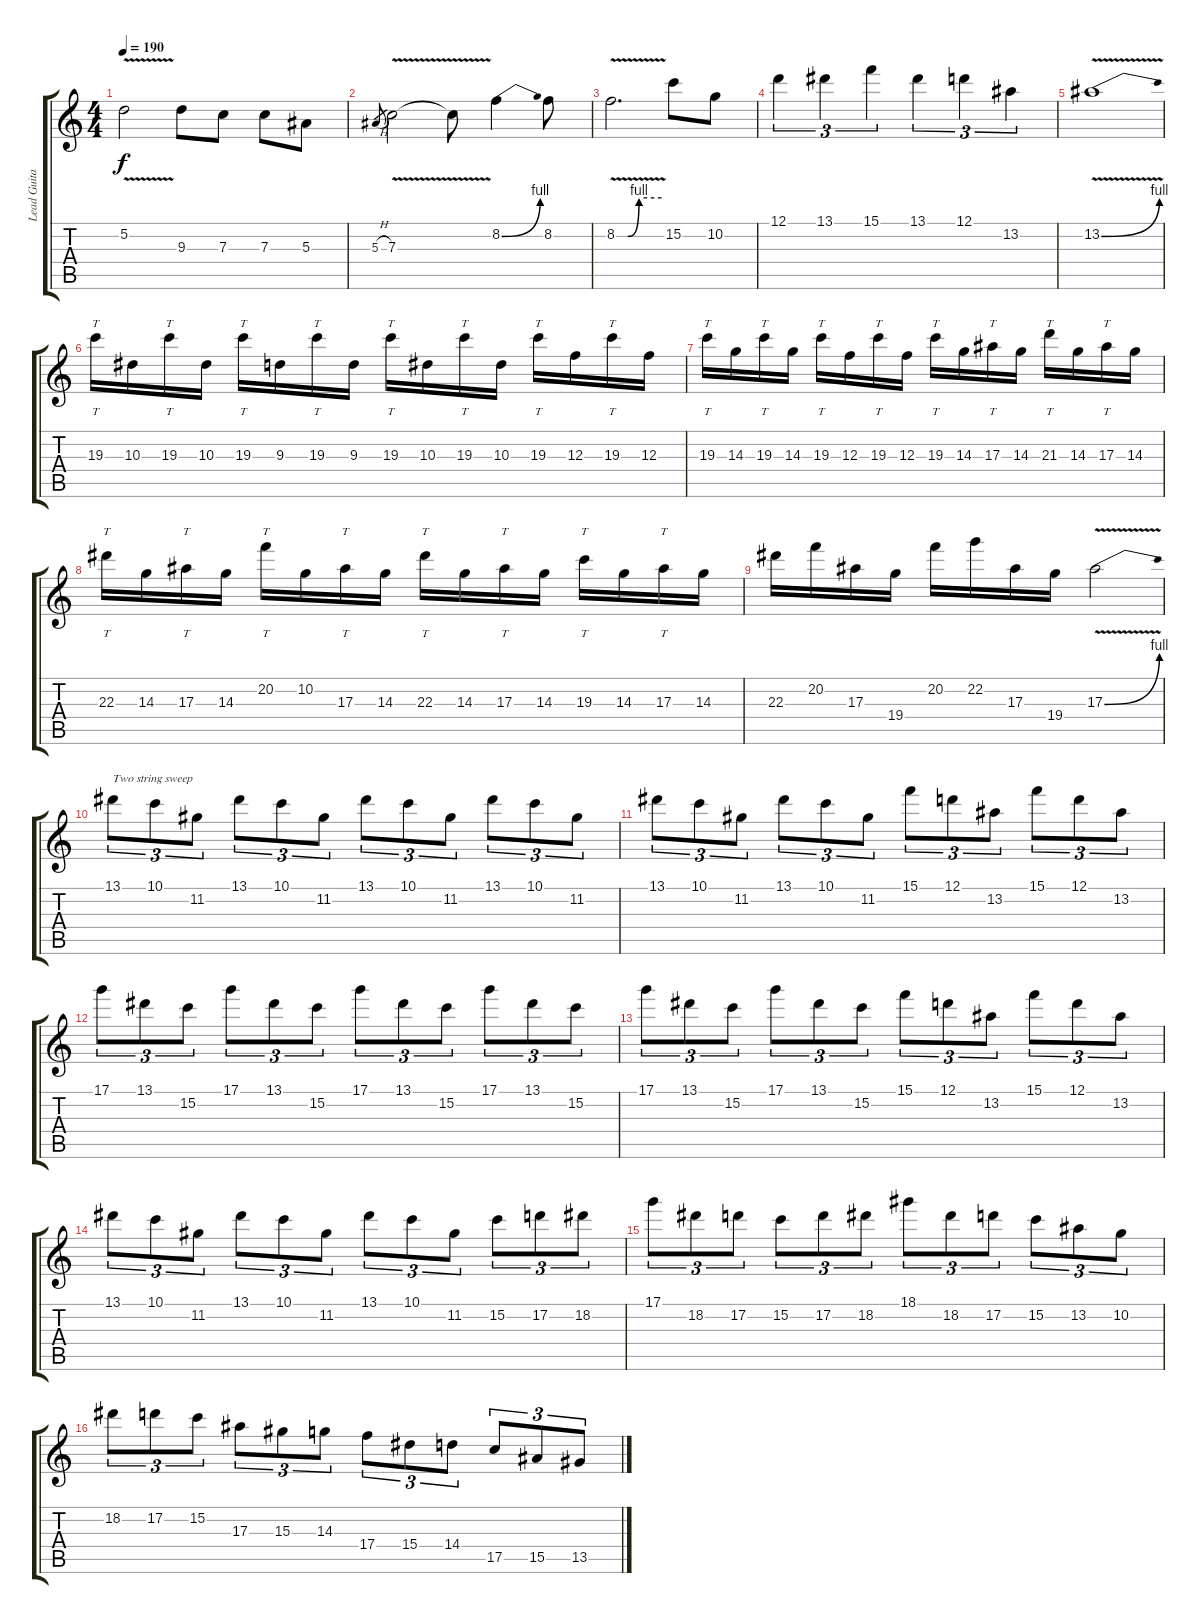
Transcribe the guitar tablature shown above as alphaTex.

\track ("Lead Guitar" "Lead Guita") {instrument distortionguitar}
\staff {score tabs}
\tuning (D4 A3 F3 C3 G2 C2) {hide}
\ts (4 4)
\tempo 190
\clef g2
\ks c
5.2{v t}.2{dy f} 9.3.8 7.3.8 7.3.8 5.3.8 |
5.3{h}.8{gr} 7.3{v}.2 7.3{v t}.8 8.2{be (bend 0 0 60 4)}.4 8.2.8 |
8.2{be (custom 0 0 15 0 30 4 60 4) v}.2{d} 15.2.8 10.2.8 |
12.1.4{tu (3 2)} 13.1.4{tu (3 2)} 15.1.4{tu (3 2)} 13.1.4{tu (3 2)} 12.1.4{tu (3 2)} 13.2.4{tu (3 2)} |
13.2{be (bend 0 0 60 4) v}.1 |
19.3.16{tt} 10.3.16 19.3.16{tt} 10.3.16 19.3.16{tt} 9.3.16 19.3.16{tt} 9.3.16 19.3.16{tt} 10.3.16 19.3.16{tt} 10.3.16 19.3.16{tt} 12.3.16 19.3.16{tt} 12.3.16 |
19.3.16{tt} 14.3.16 19.3.16{tt} 14.3.16 19.3.16{tt} 12.3.16 19.3.16{tt} 12.3.16 19.3.16{tt} 14.3.16 17.3.16{tt} 14.3.16 21.3.16{tt} 14.3.16 17.3.16{tt} 14.3.16 |
22.3.16{tt} 14.3.16 17.3.16{tt} 14.3.16 20.2.16{tt} 10.2.16 17.3.16{tt} 14.3.16 22.3.16{tt} 14.3.16 17.3.16{tt} 14.3.16 19.3.16{tt} 14.3.16 17.3.16{tt} 14.3.16 |
22.3.16 20.2.16 17.3.16 19.4.16 20.2.16 22.2.16 17.3.16 19.4.16 17.3{be (bend 0 0 60 4) v}.2 |
13.1.8{tu (3 2) txt "Two string sweep"} 10.1.8{tu (3 2)} 11.2.8{tu (3 2)} 13.1.8{tu (3 2)} 10.1.8{tu (3 2)} 11.2.8{tu (3 2)} 13.1.8{tu (3 2)} 10.1.8{tu (3 2)} 11.2.8{tu (3 2)} 13.1.8{tu (3 2)} 10.1.8{tu (3 2)} 11.2.8{tu (3 2)} |
13.1.8{tu (3 2)} 10.1.8{tu (3 2)} 11.2.8{tu (3 2)} 13.1.8{tu (3 2)} 10.1.8{tu (3 2)} 11.2.8{tu (3 2)} 15.1.8{tu (3 2)} 12.1.8{tu (3 2)} 13.2.8{tu (3 2)} 15.1.8{tu (3 2)} 12.1.8{tu (3 2)} 13.2.8{tu (3 2)} |
17.1.8{tu (3 2)} 13.1.8{tu (3 2)} 15.2.8{tu (3 2)} 17.1.8{tu (3 2)} 13.1.8{tu (3 2)} 15.2.8{tu (3 2)} 17.1.8{tu (3 2)} 13.1.8{tu (3 2)} 15.2.8{tu (3 2)} 17.1.8{tu (3 2)} 13.1.8{tu (3 2)} 15.2.8{tu (3 2)} |
17.1.8{tu (3 2)} 13.1.8{tu (3 2)} 15.2.8{tu (3 2)} 17.1.8{tu (3 2)} 13.1.8{tu (3 2)} 15.2.8{tu (3 2)} 15.1.8{tu (3 2)} 12.1.8{tu (3 2)} 13.2.8{tu (3 2)} 15.1.8{tu (3 2)} 12.1.8{tu (3 2)} 13.2.8{tu (3 2)} |
13.1.8{tu (3 2)} 10.1.8{tu (3 2)} 11.2.8{tu (3 2)} 13.1.8{tu (3 2)} 10.1.8{tu (3 2)} 11.2.8{tu (3 2)} 13.1.8{tu (3 2)} 10.1.8{tu (3 2)} 11.2.8{tu (3 2)} 15.2.8{tu (3 2)} 17.2.8{tu (3 2)} 18.2.8{tu (3 2)} |
17.1.8{tu (3 2)} 18.2.8{tu (3 2)} 17.2.8{tu (3 2)} 15.2.8{tu (3 2)} 17.2.8{tu (3 2)} 18.2.8{tu (3 2)} 18.1.8{tu (3 2)} 18.2.8{tu (3 2)} 17.2.8{tu (3 2)} 15.2.8{tu (3 2)} 13.2.8{tu (3 2)} 10.2.8{tu (3 2)} |
18.2.8{tu (3 2)} 17.2.8{tu (3 2)} 15.2.8{tu (3 2)} 17.3.8{tu (3 2)} 15.3.8{tu (3 2)} 14.3.8{tu (3 2)} 17.4.8{tu (3 2)} 15.4.8{tu (3 2)} 14.4.8{tu (3 2)} 17.5.8{tu (3 2)} 15.5.8{tu (3 2)} 13.5.8{tu (3 2)}
